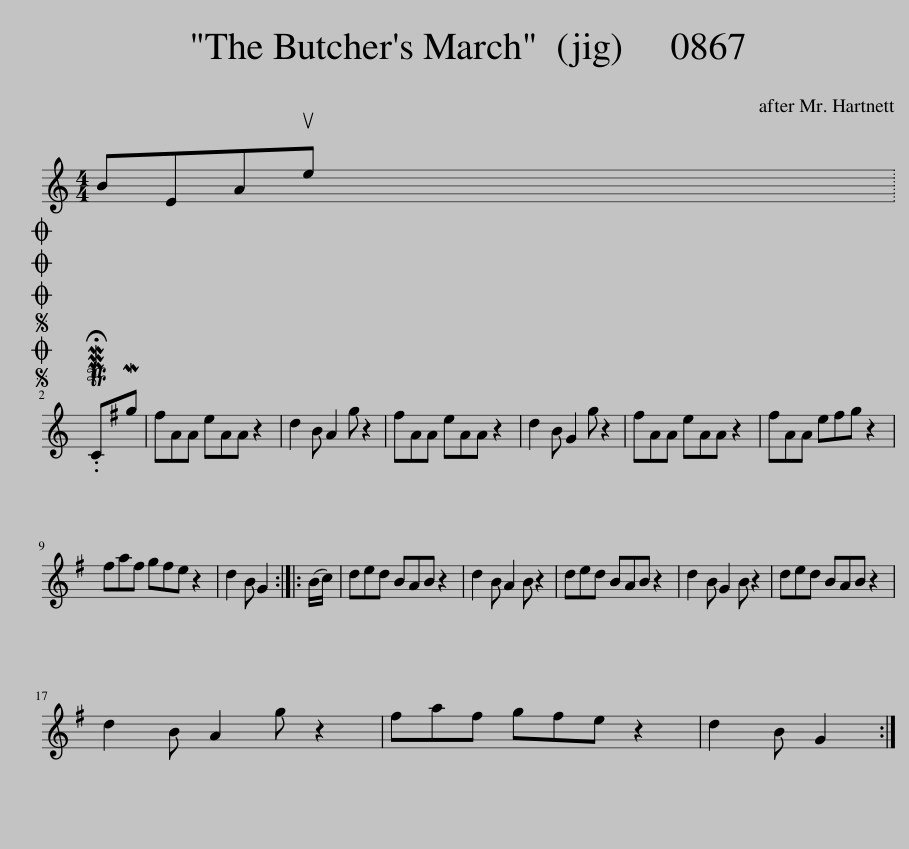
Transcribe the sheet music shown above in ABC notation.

X:1
L:1/8
M:4/4
I:linebreak $
K:C
V:1 treble
V:1
 BEAue x2002 |$SOSOOO .!fermata!PMTCMg | ^fAA eAA z2 | d2 B A2 g z2 | ^fAA eAA z2 | %5
 d2 B G2 g z2 | ^fAA eAA z2 | ^fAA efg z2 |$ ^faf gfe z2 | d2 B G2 :: %10
 (B/c/) | ded BAB z2 | d2 B A2 B z2 | ded BAB z2 | d2 B G2 B z2 | %15
 ded BAB z2 |$ d2 B A2 g z2 | ^faf gfe z2 | d2 B G2 :| %19
